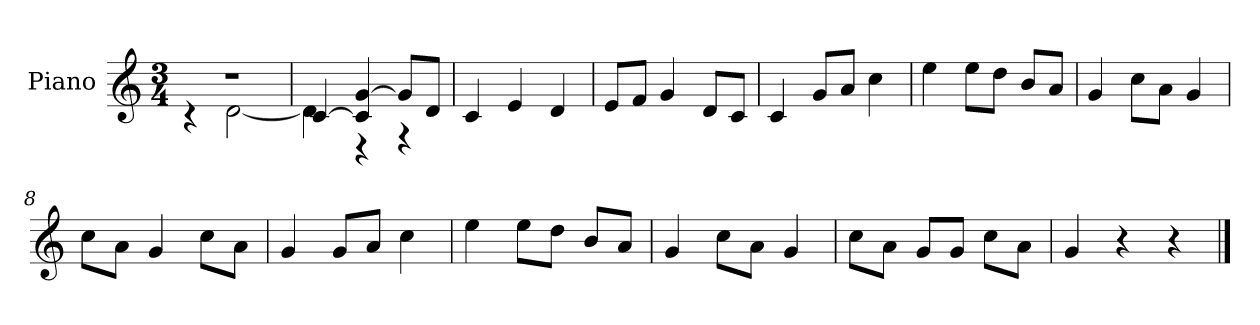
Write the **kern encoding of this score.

**kern
*part1
*staff1
*I"Piano
*I'P-no
*clefG2
*k[]
*M3/4
*MM180
=1
*^
2.r	4r
.	[2d\
=2	=2
[4c/	4d\]
4c/] [4g/	4r
8g/L]	4r
8d/J	.
*v	*v
=3
4c/
4e/
4d/
=4
8e/L
8f/J
4g/
8d/L
8c/J
=5
4c/
8g/L
8a/J
4cc\
=6
4ee\
8ee\L
8dd\J
8b/L
8a/J
=7
4g/
8cc\L
8a\J
4g/
=8
8cc\L
8a\J
4g/
8cc\L
8a\J
!!LO:LB:g=z
=9
4g/
8g/L
8a/J
4cc\
=10
4ee\
8ee\L
8dd\J
8b/L
8a/J
=11
4g/
8cc\L
8a\J
4g/
=12
8cc\L
8a\J
8g/L
8g/J
8cc\L
8a\J
=13
4g/
4r
4r
==
*-
